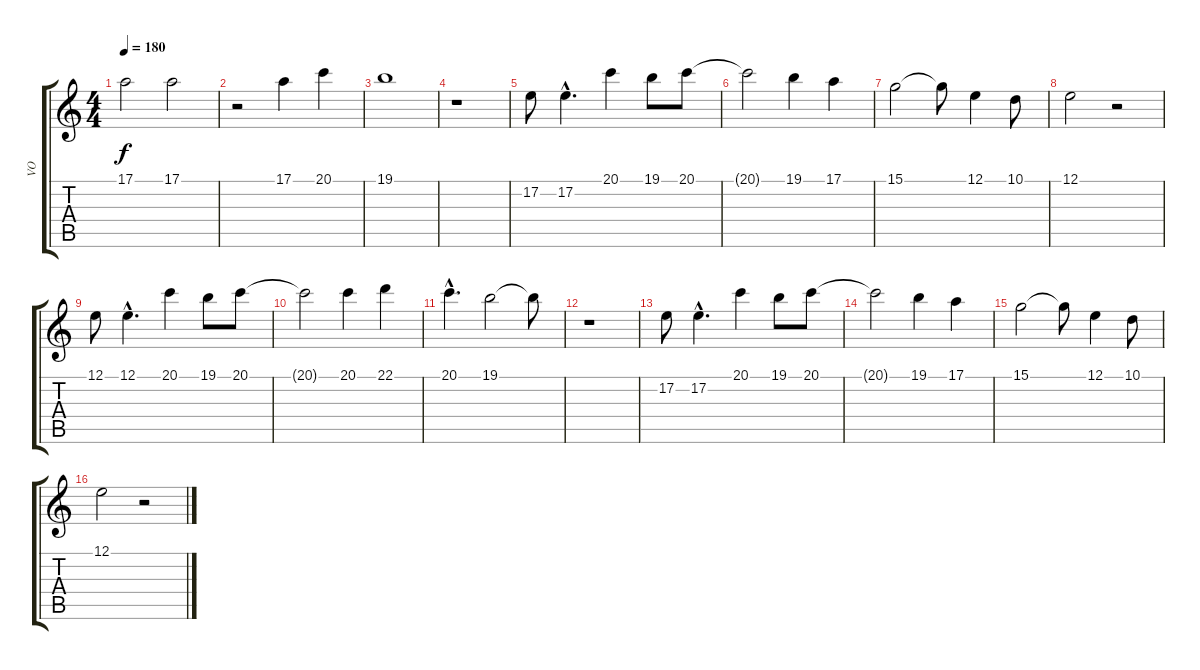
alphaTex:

\track ("VO" "VO") {instrument englishhorn}
\staff {score tabs}
\tuning (E4 B3 G3 D3 A2 E2) {hide}
\ts (4 4)
\tempo 180
\clef g2
\ks c
17.1.2{dy f} 17.1.2 |
r.2 17.1.4 20.1.4 |
19.1.1 |
r.1 |
17.2.8 17.2{hac}.4{d} 20.1.4 19.1.8 20.1.8 |
20.1{t}.2 19.1.4 17.1.4 |
15.1.2 15.1{t}.8 12.1.4 10.1.8 |
12.1.2 r.2 |
12.1.8 12.1{hac}.4{d} 20.1.4 19.1.8 20.1.8 |
20.1{t}.2 20.1.4 22.1.4 |
20.1{hac}.4{d} 19.1.2 19.1{t}.8 |
r.1 |
17.2.8 17.2{hac}.4{d} 20.1.4 19.1.8 20.1.8 |
20.1{t}.2 19.1.4 17.1.4 |
15.1.2 15.1{t}.8 12.1.4 10.1.8 |
12.1.2 r.2
